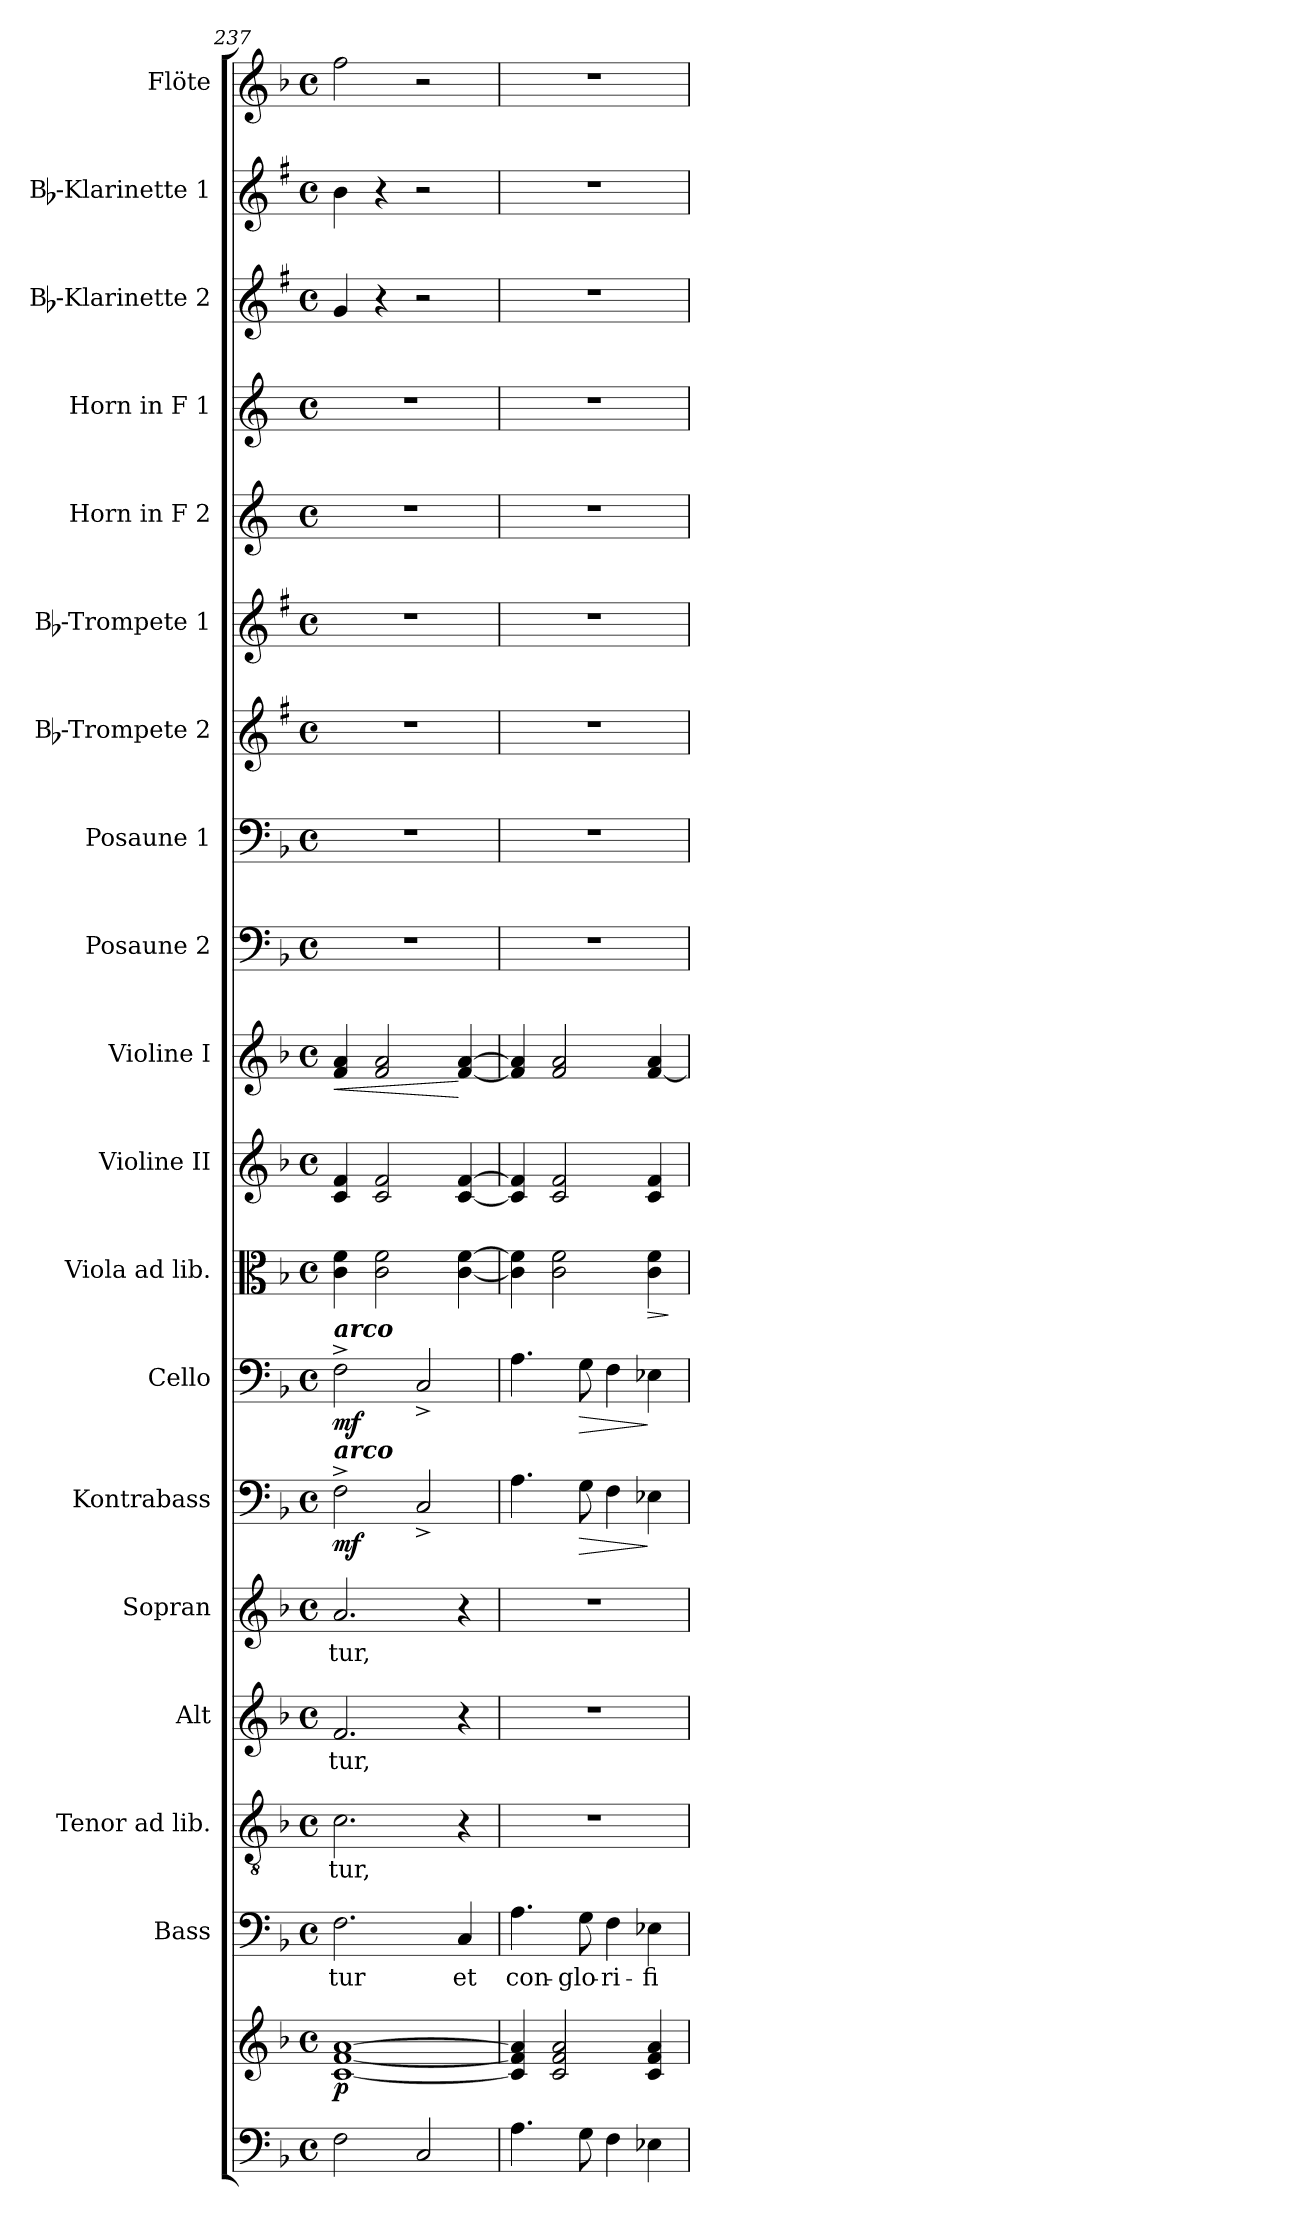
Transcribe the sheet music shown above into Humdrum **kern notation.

**kern	**kern	**dynam	**kern	**text	**kern	**text	**kern	**text	**kern	**text	**kern	**dynam	**kern	**dynam	**kern	**dynam	**kern	**kern	**dynam	**kern	**kern	**kern	**kern	**kern	**kern	**kern	**kern	**kern
*part19	*part19	*part19	*part18	*part18	*part17	*part17	*part16	*part16	*part15	*part15	*part14	*part14	*part13	*part13	*part12	*part12	*part11	*part10	*part10	*part9	*part8	*part7	*part6	*part5	*part4	*part3	*part2	*part1
*staff20	*staff19	*staff19/20	*staff18	*staff18	*staff17	*staff17	*staff16	*staff16	*staff15	*staff15	*staff14	*staff14	*staff13	*staff13	*staff12	*staff12	*staff11	*staff10	*staff10	*staff9	*staff8	*staff7	*staff6	*staff5	*staff4	*staff3	*staff2	*staff1
*	*	*	*I"Bass	*	*I"Tenor ad lib.	*	*I"Alt	*	*I"Sopran	*	*I"Kontrabass	*	*I"Cello	*	*I"Viola ad lib.	*	*I"Violine II	*I"Violine I	*	*I"Posaune 2	*I"Posaune 1	*I"Bb-Trompete 2	*I"Bb-Trompete 1	*I"Horn in F 2	*I"Horn in F 1	*I"Bb-Klarinette 2	*I"Bb-Klarinette 1	*I"Flöte
*	*	*	*I'B.	*	*I'T.	*	*I'A.	*	*I'S.	*	*I'Kb.	*	*	*	*I'Vla.	*	*I'Vl. II	*I'Vl. I	*	*I'Pos. 2	*I'Pos. 1	*I'Bb Trp. 2	*I'Bb Trp. 1	*	*	*I'Bb Kl. 2	*I'Bb Kl. 1	*I'Fl.
*clefF4	*clefG2	*	*clefF4	*	*clefGv2	*	*clefG2	*	*clefG2	*	*clefF4	*	*clefF4	*	*clefC3	*	*clefG2	*clefG2	*	*clefF4	*clefF4	*clefG2	*clefG2	*clefG2	*clefG2	*clefG2	*clefG2	*clefG2
*	*	*	*	*	*	*	*	*	*	*	*ITrd7c12	*	*	*	*	*	*	*	*	*	*	*ITrd1c2	*ITrd1c2	*ITrd4c7	*ITrd4c7	*ITrd1c2	*ITrd1c2	*
*k[b-]	*k[b-]	*	*k[b-]	*	*k[b-]	*	*k[b-]	*	*k[b-]	*	*k[b-]	*	*k[b-]	*	*k[b-]	*	*k[b-]	*k[b-]	*	*k[b-]	*k[b-]	*k[b-]	*k[b-]	*k[b-]	*k[b-]	*k[b-]	*k[b-]	*k[b-]
*F:	*F:	*	*F:	*	*F:	*	*F:	*	*F:	*	*F:	*	*F:	*	*F:	*	*F:	*F:	*	*F:	*F:	*F:	*F:	*F:	*F:	*F:	*F:	*F:
*M4/4	*M4/4	*	*M4/4	*	*M4/4	*	*M4/4	*	*M4/4	*	*M4/4	*	*M4/4	*	*M4/4	*	*M4/4	*M4/4	*	*M4/4	*M4/4	*M4/4	*M4/4	*M4/4	*M4/4	*M4/4	*M4/4	*M4/4
*met(c)	*met(c)	*	*met(c)	*	*met(c)	*	*met(c)	*	*met(c)	*	*met(c)	*	*met(c)	*	*met(c)	*	*met(c)	*met(c)	*	*met(c)	*met(c)	*met(c)	*met(c)	*met(c)	*met(c)	*met(c)	*met(c)	*met(c)
=237	=237	=237	=237	=237	=237	=237	=237	=237	=237	=237	=237	=237	=237	=237	=237	=237	=237	=237	=237	=237	=237	=237	=237	=237	=237	=237	=237	=237
!	!	!	!	!	!	!	!	!	!	!	!	!	!LO:TX:a:Bi:t=arco	!	!	!	!	!	!	!	!	!	!	!	!	!	!	!
!	!	!	!	!	!	!	!	!	!	!	!LO:TX:a:Bi:t=arco	!	!	!	!	!	!	!	!	!	!	!	!	!	!	!	!	!
!	!	!LO:DY:b	!	!LO:LY:b	!	!LO:LY:b	!	!LO:LY:b	!	!LO:LY:b	!	!LO:DY:b	!	!LO:DY:b	!	!	!	!	!LO:HP:b	!	!	!	!	!	!	!	!	!
2F\	[1c [1f [1a	p	2.F\	-tur	2.c\	-tur,	2.f/	-tur,	2.a/	-tur,	2FF^>\	mf	2F^>\	mf	4c\ 4f\	.	4c/ 4f/	4f/ 4a/	<	1r	1r	1r	1r	1r	1r	4f/	4a\	2ff\
.	.	.	.	.	.	.	.	.	.	.	.	.	.	.	2c\ 2f\	.	2c/ 2f/	2f/ 2a/	.	.	.	.	.	.	.	4r	4r	.
2C/	.	.	.	.	.	.	.	.	.	.	2CC^</	.	2C^</	.	.	.	.	.	.	.	.	.	.	.	.	2r	2r	2r
!	!	!	!	!LO:LY:b	!	!	!	!	!	!	!	!	!	!	!	!	!	!	!	!	!	!	!	!	!	!	!	!
.	.	.	4C/	et	4r	.	4r	.	4r	.	.	.	.	.	[4c\ [4f\	.	[4c/ [4f/	[4f/ [4a/	[	.	.	.	.	.	.	.	.	.
=238	=238	=238	=238	=238	=238	=238	=238	=238	=238	=238	=238	=238	=238	=238	=238	=238	=238	=238	=238	=238	=238	=238	=238	=238	=238	=238	=238	=238
!	!	!	!	!LO:LY:b	!	!	!	!	!	!	!	!	!	!	!	!	!	!	!	!	!	!	!	!	!	!	!	!
4.A\	4c/] 4f/] 4a/]	.	4.A\	con-	1r	.	1r	.	1r	.	4.AA\	.	4.A\	.	4c\] 4f\]	.	4c/] 4f/]	4f/] 4a/]	.	1r	1r	1r	1r	1r	1r	1r	1r	1r
.	2c/ 2f/ 2a/	.	.	.	.	.	.	.	.	.	.	.	.	.	2c\ 2f\	.	2c/ 2f/	2f/ 2a/	.	.	.	.	.	.	.	.	.	.
!	!	!	!	!LO:LY:b	!	!	!	!	!	!	!	!LO:HP:b	!	!LO:HP:b	!	!	!	!	!	!	!	!	!	!	!	!	!	!
8G\	.	.	8G\	-glo-	.	.	.	.	.	.	8GG\	>	8G\	>	.	.	.	.	.	.	.	.	.	.	.	.	.	.
!	!	!	!	!LO:LY:b	!	!	!	!	!	!	!	!	!	!	!	!	!	!	!	!	!	!	!	!	!	!	!	!
4F\	.	.	4F\	-ri-	.	.	.	.	.	.	4FF\	.	4F\	.	.	.	.	.	.	.	.	.	.	.	.	.	.	.
!	!	!	!	!LO:LY:b	!	!	!	!	!	!	!	!	!	!	!	!LO:HP:b	!	!	!	!	!	!	!	!	!	!	!	!
4E-X\	4c/ 4f/ 4a/	.	4E-X\	-fi-	.	.	.	.	.	.	4EE-X\	]	4E-X\	]	4c\ 4f\	>	4c/ 4f/	[4f/ 4a/	.	.	.	.	.	.	.	.	.	.
.	.	.	.	.	.	.	.	.	.	.	.	.	.	.	.	]	.	.	.	.	.	.	.	.	.	.	.	.
=	=	=	=	=	=	=	=	=	=	=	=	=	=	=	=	=	=	=	=	=	=	=	=	=	=	=	=	=
*-	*-	*-	*-	*-	*-	*-	*-	*-	*-	*-	*-	*-	*-	*-	*-	*-	*-	*-	*-	*-	*-	*-	*-	*-	*-	*-	*-	*-
